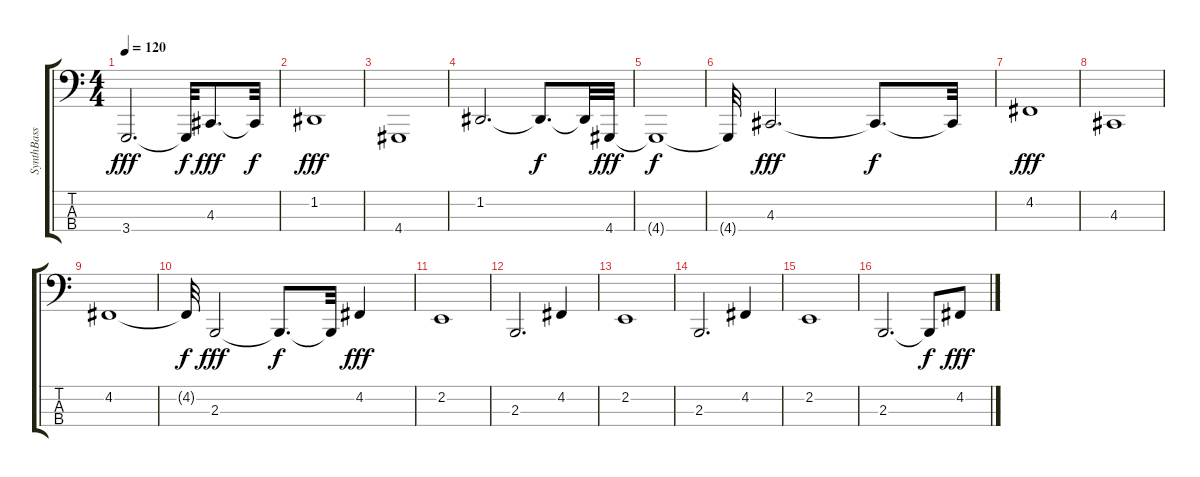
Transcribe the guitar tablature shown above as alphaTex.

\track ("SynthBass" "SynthBass") {instrument lead3calliope}
\staff {score tabs}
\tuning (G2 D2 A1 E1) {hide}
\ts (4 4)
\tempo 120
\clef f4
\ks c
3.4.2{d dy fff} 3.4{t}.32{dy f} 4.3.8{d dy fff} 4.3{t}.32{dy f} |
1.2.1{dy fff} |
4.4.1 |
1.2.2{d} 1.2{t}.8{d dy f} 1.2{t}.32 4.4.32{dy fff} |
4.4{t}.1{dy f} |
4.4{t}.32 4.3.2{d dy fff} 4.3{t}.8{d dy f} 4.3{t}.32 |
4.2.1{dy fff} |
4.3.1 |
4.2.1 |
4.2{t}.32{dy f} 2.3.2{dy fff} 2.3{t}.8{d dy f} 2.3{t}.32 4.2.4{dy fff} |
2.2.1 |
2.3.2{d} 4.2.4 |
2.2.1 |
2.3.2{d} 4.2.4 |
2.2.1 |
2.3.2{d} 2.3{t}.8{dy f} 4.2.8{dy fff}
